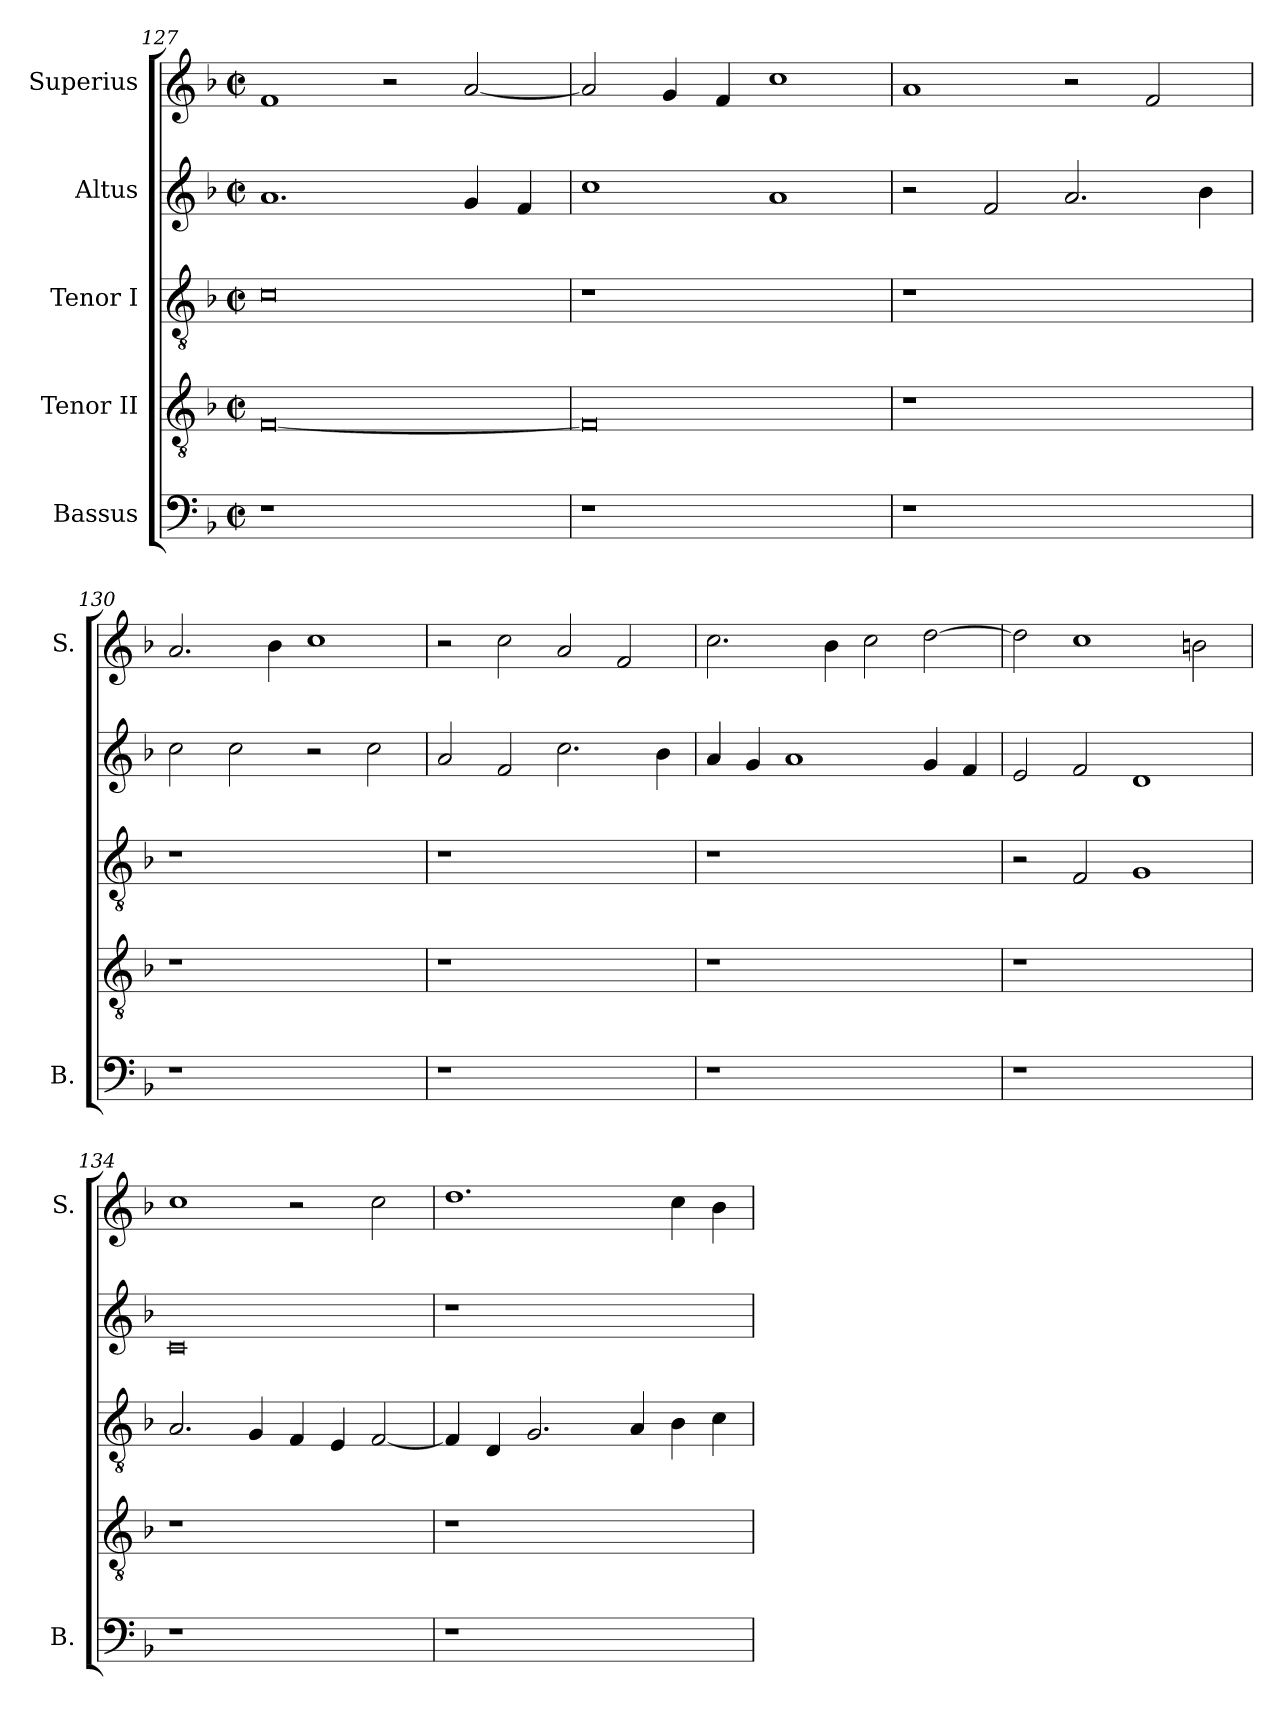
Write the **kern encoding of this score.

**kern	**kern	**kern	**kern	**kern
*part5	*part4	*part3	*part2	*part1
*staff5	*staff4	*staff3	*staff2	*staff1
*I"Bassus	*I"Tenor II	*I"Tenor I	*I"Altus	*I"Superius
*I'B.	*	*	*	*I'S.
!!LO:LB:g=z
*clefF4	*clefGv2	*clefGv2	*clefG2	*clefG2
*	*ITrd7c12	*ITrd7c12	*	*
*k[b-]	*k[b-]	*k[b-]	*k[b-]	*k[b-]
*F:	*F:	*F:	*F:	*F:
*M2/2	*M2/2	*M2/2	*M2/2	*M2/2
*met(c|)	*met(c|)	*met(c|)	*met(c|)	*met(c|)
=127	=127	=127	=127	=127
!LO:N:vis=1	!	!	!	!
1r	[<0FFi	0Ci	1.ai	1fi
1ryy	.	.	.	2r
.	.	.	4gi/	[<2ai/
.	.	.	4fi/	.
=128	=128	=128	=128	=128
!LO:N:vis=1	!	!LO:N:vis=1	!	!
1r	0FFi]	1r	1cci	2ai/]
.	.	.	.	4gi/
.	.	.	.	4fi/
1ryy	.	1ryy	1ai	1cci
=129	=129	=129	=129	=129
!LO:N:vis=1	!LO:N:vis=1	!LO:N:vis=1	!	!
1r	1r	1r	2r	1ai
.	.	.	2fi/	.
1ryy	1ryy	1ryy	2.ai/	2r
.	.	.	.	2fi/
.	.	.	4b-i\	.
=130	=130	=130	=130	=130
!LO:N:vis=1	!LO:N:vis=1	!LO:N:vis=1	!	!
1r	1r	1r	2cci\	2.ai/
.	.	.	2cci\	.
.	.	.	.	4b-i\
1ryy	1ryy	1ryy	2r	1cci
.	.	.	2cci\	.
=131	=131	=131	=131	=131
!LO:N:vis=1	!LO:N:vis=1	!LO:N:vis=1	!	!
1r	1r	1r	2ai/	2r
.	.	.	2fi/	2cci\
1ryy	1ryy	1ryy	2.cci\	2ai/
.	.	.	.	2fi/
.	.	.	4b-i\	.
!!LO:PB:g=z
=132	=132	=132	=132	=132
!LO:N:vis=1	!LO:N:vis=1	!LO:N:vis=1	!	!
1r	1r	1r	4ai/	2.cci\
.	.	.	4gi/	.
.	.	.	1ai	.
.	.	.	.	4b-i\
1ryy	1ryy	1ryy	.	2cci\
.	.	.	4gi/	[>2ddi\
.	.	.	4fi/	.
=133	=133	=133	=133	=133
!LO:N:vis=1	!LO:N:vis=1	!	!	!
1r	1r	2r	2ei/	2ddi\]
.	.	2FFi/	2fi/	1cci
1ryy	1ryy	1GGi	1di	.
.	.	.	.	2bni\
=134	=134	=134	=134	=134
!LO:N:vis=1	!LO:N:vis=1	!	!	!
1r	1r	2.AAi/	0ci	1cci
.	.	4GGi/	.	.
1ryy	1ryy	4FFi/	.	2r
.	.	4EEi/	.	.
.	.	[<2FFi/	.	2cci\
=135	=135	=135	=135	=135
!LO:N:vis=1	!LO:N:vis=1	!	!LO:N:vis=1	!
1r	1r	4FFi/]	1r	1.ddi
.	.	4DDi/	.	.
.	.	2.GGi/	.	.
1ryy	1ryy	.	1ryy	.
.	.	4AAi/	.	.
.	.	4BB-i\	.	4cci\
.	.	4Ci\	.	4b-i\
=	=	=	=	=
*-	*-	*-	*-	*-
